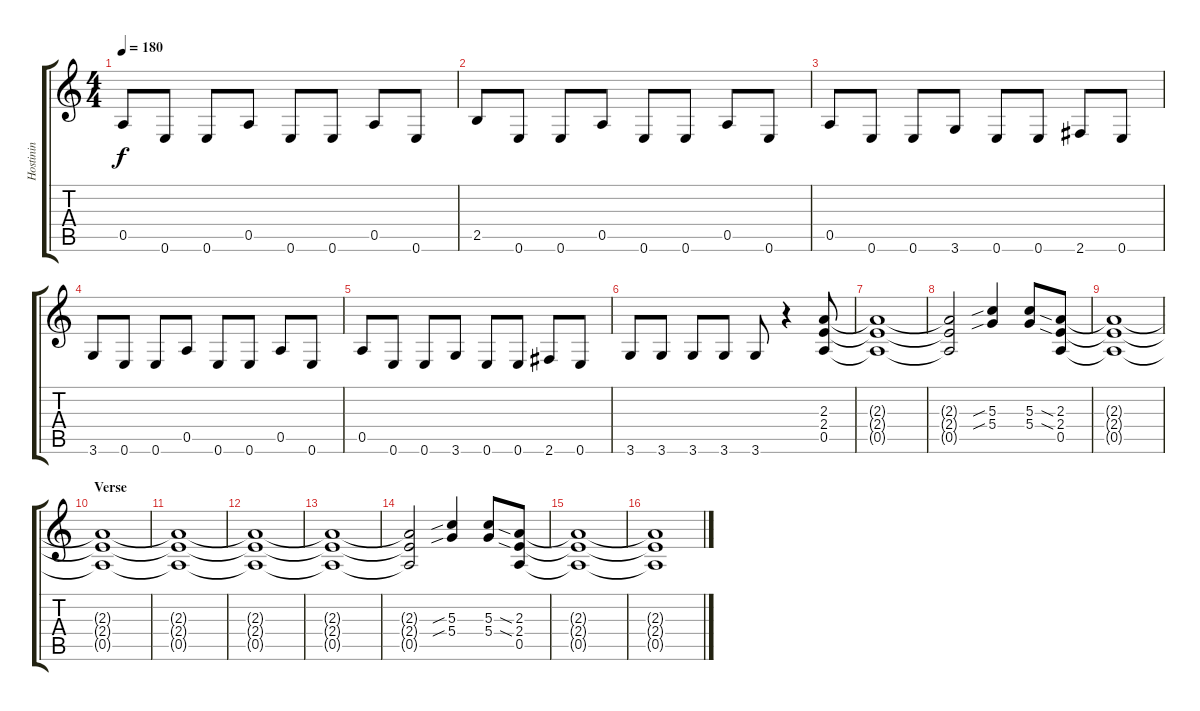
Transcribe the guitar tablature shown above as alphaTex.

\track ("Hostinin" "Hostinin") {instrument distortionguitar}
\staff {score tabs}
\tuning (E4 B3 G3 D3 A2 E2) {hide}
\ts (4 4)
\tempo 180
\clef g2
\ks c
0.5.8{dy f} 0.6.8 0.6.8 0.5.8 0.6.8 0.6.8 0.5.8 0.6.8 |
2.5.8 0.6.8 0.6.8 0.5.8 0.6.8 0.6.8 0.5.8 0.6.8 |
0.5.8 0.6.8 0.6.8 3.6.8 0.6.8 0.6.8 2.6.8 0.6.8 |
3.6.8 0.6.8 0.6.8 0.5.8 0.6.8 0.6.8 0.5.8 0.6.8 |
0.5.8 0.6.8 0.6.8 3.6.8 0.6.8 0.6.8 2.6.8 0.6.8 |
3.6.8 3.6.8 3.6.8 3.6.8 3.6.8 r.4 (2.3 2.4 0.5).8 |
(2.3{t} 2.4{t} 0.5{t}).1 |
(2.3{t} 2.4{t} 0.5{t}).2 (5.3{sib} 5.4{sib}).4 (5.3 5.4).8 (2.3{sia} 2.4{sia} 0.5).8 |
(2.3{t} 2.4{t} 0.5{t}).1 |
\section ("" "Verse")
(2.3{t} 2.4{t} 0.5{t}).1 |
(2.3{t} 2.4{t} 0.5{t}).1 |
(2.3{t} 2.4{t} 0.5{t}).1 |
(2.3{t} 2.4{t} 0.5{t}).1 |
(2.3{t} 2.4{t} 0.5{t}).2 (5.3{sib} 5.4{sib}).4 (5.3 5.4).8 (2.3{sia} 2.4{sia} 0.5).8 |
(2.3{t} 2.4{t} 0.5{t}).1 |
(2.3{t} 2.4{t} 0.5{t}).1
